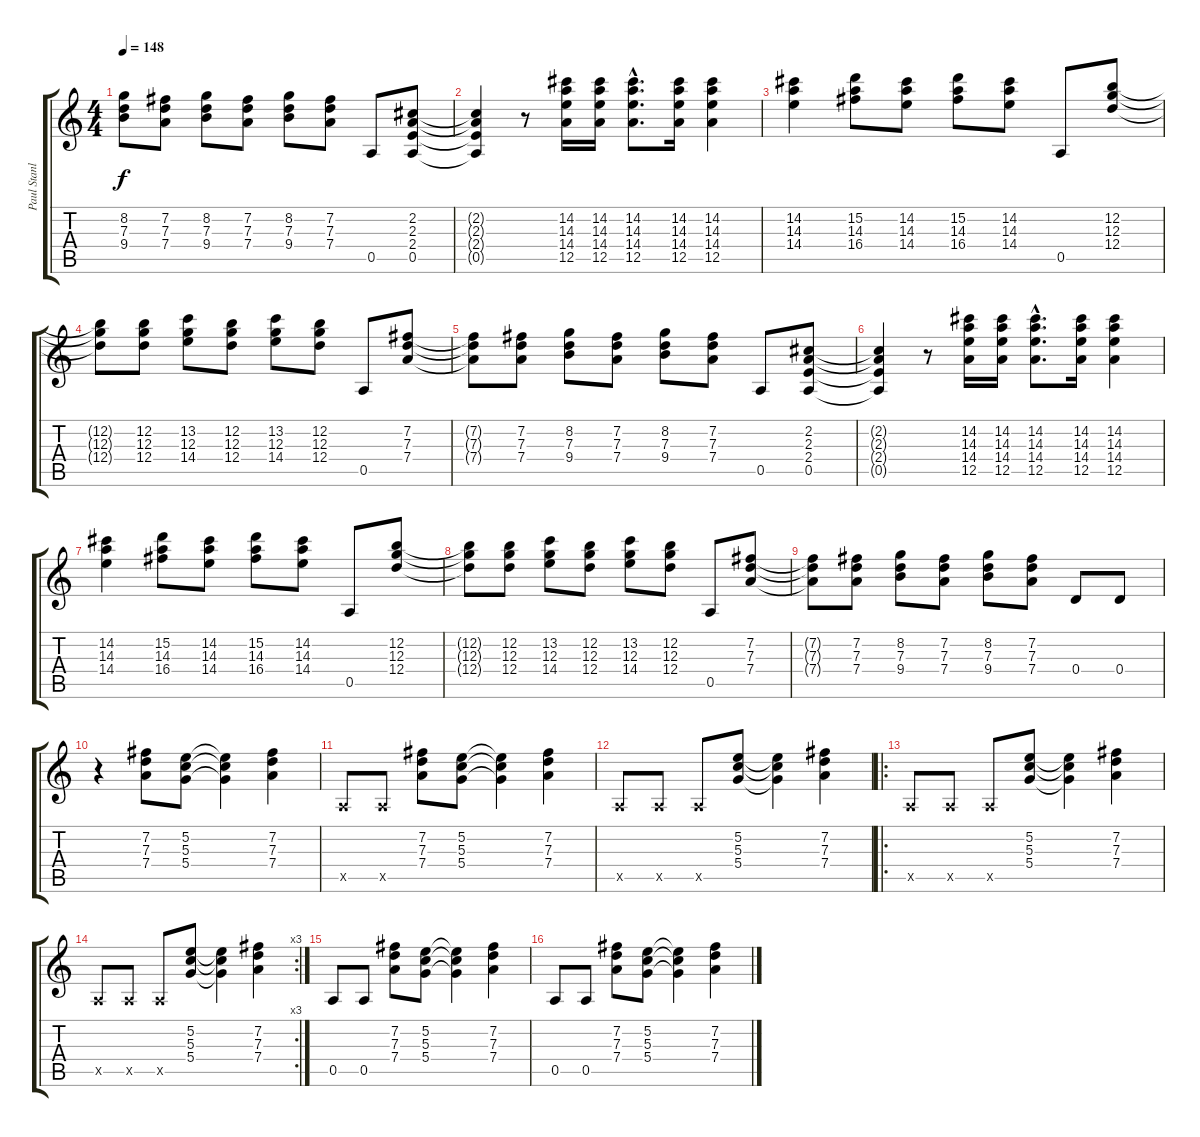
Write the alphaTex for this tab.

\track ("Paul Stanley" "Paul Stanl") {instrument overdrivenguitar}
\staff {score tabs}
\tuning (E4 B3 G3 D3 A2 E2) {hide}
\ts (4 4)
\tempo 148
\clef g2
\ks c
(8.2 7.3 9.4).8{dy f} (7.2 7.3 7.4).8 (8.2 7.3 9.4).8 (7.2 7.3 7.4).8 (8.2 7.3 9.4).8 (7.2 7.3 7.4).8 0.5.8 (2.2 2.3 2.4 0.5).8 |
(2.2{t} 2.3{t} 2.4{t} 0.5{t}).4 r.8 (14.2 14.3 14.4 12.5).16 (14.2 14.3 14.4 12.5).16 (14.2{hac} 14.3{hac} 14.4{hac} 12.5{hac}).8{d} (14.2 14.3 14.4 12.5).16 (14.2 14.3 14.4 12.5).4 |
(14.2 14.3 14.4).4 (15.2 14.3 16.4).8 (14.2 14.3 14.4).8 (15.2 14.3 16.4).8 (14.2 14.3 14.4).8 0.5.8 (12.2 12.3 12.4).8 |
(12.2{t} 12.3{t} 12.4{t}).8 (12.2 12.3 12.4).8 (13.2 12.3 14.4).8 (12.2 12.3 12.4).8 (13.2 12.3 14.4).8 (12.2 12.3 12.4).8 0.5.8 (7.2 7.3 7.4).8 |
(7.2{t} 7.3{t} 7.4{t}).8 (7.2 7.3 7.4).8 (8.2 7.3 9.4).8 (7.2 7.3 7.4).8 (8.2 7.3 9.4).8 (7.2 7.3 7.4).8 0.5.8 (2.2 2.3 2.4 0.5).8 |
(2.2{t} 2.3{t} 2.4{t} 0.5{t}).4 r.8 (14.2 14.3 14.4 12.5).16 (14.2 14.3 14.4 12.5).16 (14.2{hac} 14.3{hac} 14.4{hac} 12.5{hac}).8{d} (14.2 14.3 14.4 12.5).16 (14.2 14.3 14.4 12.5).4 |
(14.2 14.3 14.4).4 (15.2 14.3 16.4).8 (14.2 14.3 14.4).8 (15.2 14.3 16.4).8 (14.2 14.3 14.4).8 0.5.8 (12.2 12.3 12.4).8 |
(12.2{t} 12.3{t} 12.4{t}).8 (12.2 12.3 12.4).8 (13.2 12.3 14.4).8 (12.2 12.3 12.4).8 (13.2 12.3 14.4).8 (12.2 12.3 12.4).8 0.5.8 (7.2 7.3 7.4).8 |
(7.2{t} 7.3{t} 7.4{t}).8 (7.2 7.3 7.4).8 (8.2 7.3 9.4).8 (7.2 7.3 7.4).8 (8.2 7.3 9.4).8 (7.2 7.3 7.4).8 0.4.8 0.4.8 |
r.4 (7.2 7.3 7.4).8 (5.2 5.3 5.4).8 (5.2{t} 5.3{t} 5.4{t}).4 (7.2 7.3 7.4).4 |
0.5{x}.8 0.5{x}.8 (7.2 7.3 7.4).8 (5.2 5.3 5.4).8 (5.2{t} 5.3{t} 5.4{t}).4 (7.2 7.3 7.4).4 |
0.5{x}.8 0.5{x}.8 0.5{x}.8 (5.2 5.3 5.4).8 (5.2{t} 5.3{t} 5.4{t}).4 (7.2 7.3 7.4).4 |
\ro
0.5{x}.8 0.5{x}.8 0.5{x}.8 (5.2 5.3 5.4).8 (5.2{t} 5.3{t} 5.4{t}).4 (7.2 7.3 7.4).4 |
\rc 3
0.5{x}.8 0.5{x}.8 0.5{x}.8 (5.2 5.3 5.4).8 (5.2{t} 5.3{t} 5.4{t}).4 (7.2 7.3 7.4).4 |
0.5.8 0.5.8 (7.2 7.3 7.4).8 (5.2 5.3 5.4).8 (5.2{t} 5.3{t} 5.4{t}).4 (7.2 7.3 7.4).4 |
0.5.8 0.5.8 (7.2 7.3 7.4).8 (5.2 5.3 5.4).8 (5.2{t} 5.3{t} 5.4{t}).4 (7.2 7.3 7.4).4
